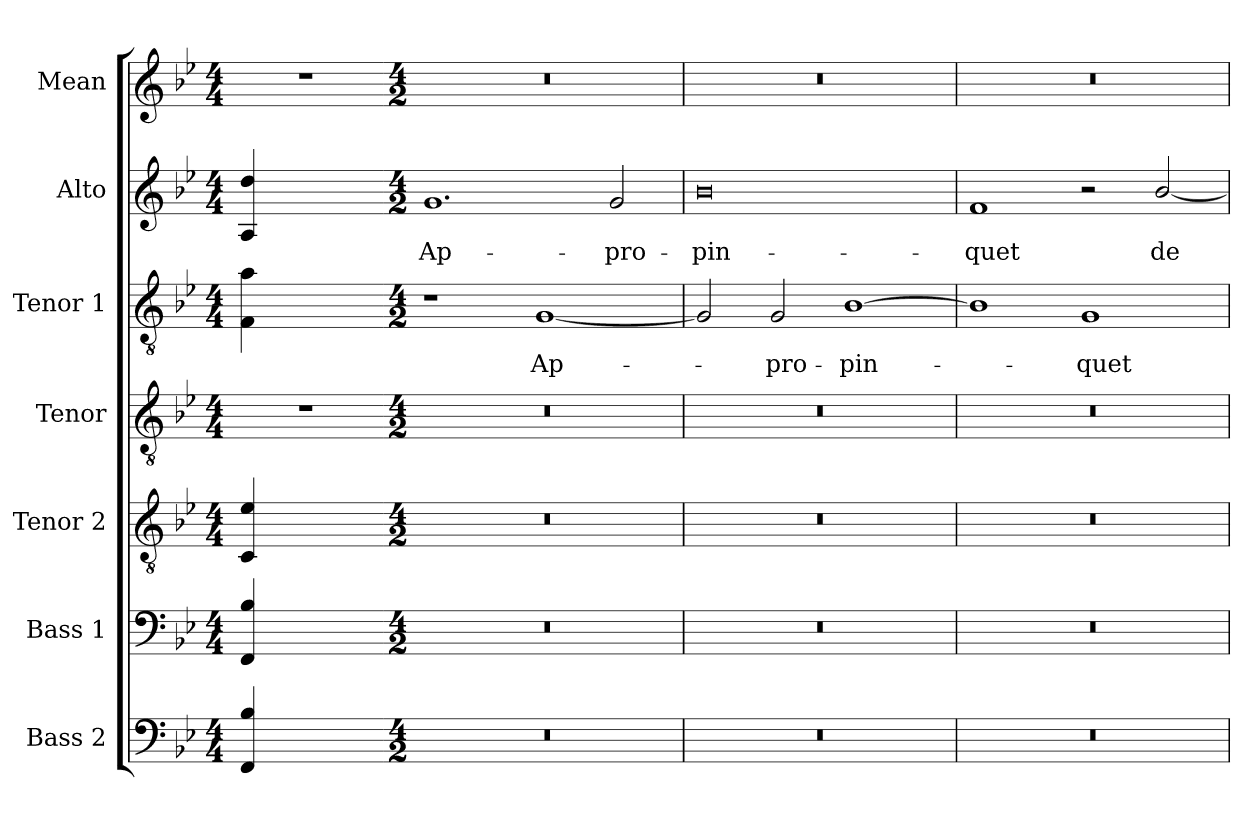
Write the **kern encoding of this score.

**kern	**kern	**kern	**kern	**kern	**text	**kern	**text	**kern
*part7	*part6	*part5	*part4	*part3	*part3	*part2	*part2	*part1
*staff7	*staff6	*staff5	*staff4	*staff3	*staff3	*staff2	*staff2	*staff1
*I"Bass 2	*I"Bass 1	*I"Tenor 2	*I"Tenor	*I"Tenor 1	*	*I"Alto	*	*I"Mean
*I'B2.	*I'B1.	*I'T2.	*I'T2.	*I'T1.	*	*I'A.	*	*I'A.
!!LO:PB:g=z
*clefF4	*clefF4	*clefGv2	*clefGv2	*clefGv2	*	*clefG2	*	*clefG2
*	*	*ITrd7c12	*ITrd7c12	*ITrd7c12	*	*	*	*
*k[b-e-]	*k[b-e-]	*k[b-e-]	*k[b-e-]	*k[b-e-]	*	*k[b-e-]	*	*k[b-e-]
*B-:	*B-:	*B-:	*B-:	*B-:	*	*B-:	*	*B-:
*M4/4	*M4/4	*M4/4	*M4/4	*M4/4	*	*M4/4	*	*M4/4
=	=	=	=	=	=	=	=	=
!	!	!	!LO:N:vis=1	!	!	!	!	!LO:N:vis=1
4FFi/ 4B-i	4FFi/ 4B-i	4CCi/ 4E-i	1r	4FFi\ 4Ai	.	4Ai/ 4ddi	.	1r
2.ryy	2.ryy	2.ryy	.	2.ryy	.	2.ryy	.	.
=1-	=1-	=1-	=1-	=1-	=1-	=1-	=1-	=1-
*M4/2	*M4/2	*M4/2	*M4/2	*M4/2	*	*M4/2	*	*M4/2
!LO:N:vis=1	!LO:N:vis=1	!LO:N:vis=1	!LO:N:vis=1	!	!	!	!	!
!	!	!	!	!	!	!	!LO:LY:b:color=#000000	!LO:N:vis=1
0r	0r	0r	0r	1r	.	1.gi	Ap-	0r
!	!	!	!	!	!LO:LY:b:color=#000000	!	!	!
.	.	.	.	[1GGi	Ap-	.	.	.
!	!	!	!	!	!	!	!LO:LY:b:color=#000000	!
.	.	.	.	.	.	2gi/	-pro-	.
=2	=2	=2	=2	=2	=2	=2	=2	=2
!LO:N:vis=1	!LO:N:vis=1	!LO:N:vis=1	!LO:N:vis=1	!	!	!	!	!
!	!	!	!	!	!	!	!LO:LY:b:color=#000000	!LO:N:vis=1
0r	0r	0r	0r	2GGi/]	.	0b-i	-pin-	0r
!	!	!	!	!	!LO:LY:b:color=#000000	!	!	!
.	.	.	.	2GGi/	-pro-	.	.	.
!	!	!	!	!	!LO:LY:b:color=#000000	!	!	!
.	.	.	.	[1BB-i	-pin-	.	.	.
=3	=3	=3	=3	=3	=3	=3	=3	=3
!LO:N:vis=1	!LO:N:vis=1	!LO:N:vis=1	!LO:N:vis=1	!	!	!	!	!
!	!	!	!	!	!	!	!LO:LY:b:color=#000000	!LO:N:vis=1
0r	0r	0r	0r	1BB-i]	.	1fi	-quet	0r
!	!	!	!	!	!LO:LY:b:color=#000000	!	!	!
.	.	.	.	1GGi	-quet	2r	.	.
!	!	!	!	!	!	!	!LO:LY:b:color=#000000	!
.	.	.	.	.	.	[2b-i/	de-	.
=	=	=	=	=	=	=	=	=
*-	*-	*-	*-	*-	*-	*-	*-	*-
